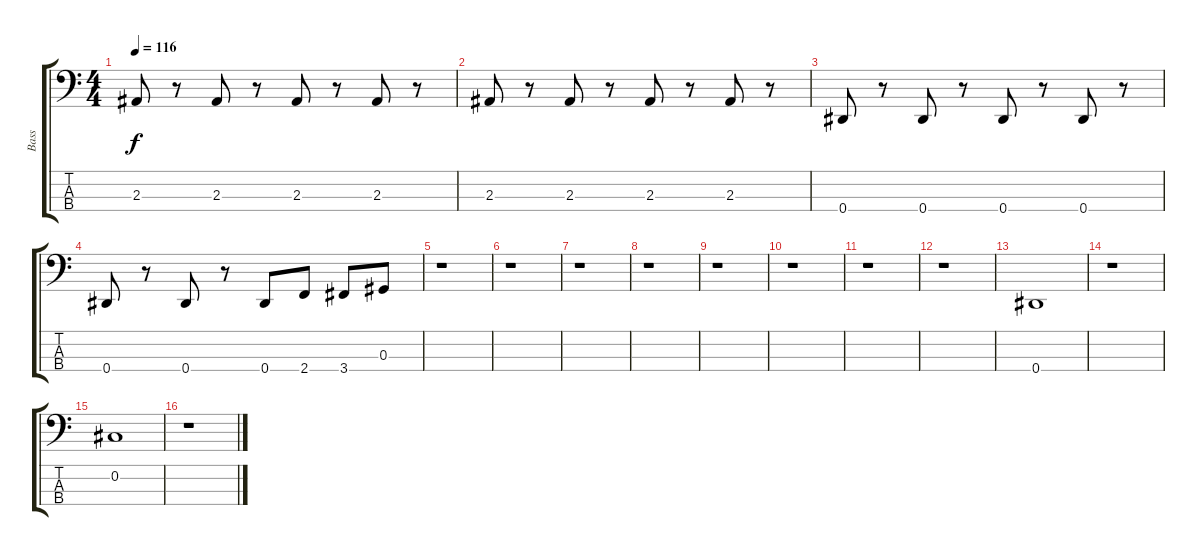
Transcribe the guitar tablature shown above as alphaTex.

\track ("Bass" "Bass") {instrument electricbassfinger}
\staff {score tabs}
\tuning (Gb2 Db2 Ab1 Eb1) {hide}
\ts (4 4)
\tempo 116
\clef f4
\ks c
2.3.8{dy f} r.8 2.3.8 r.8 2.3.8 r.8 2.3.8 r.8 |
2.3.8 r.8 2.3.8 r.8 2.3.8 r.8 2.3.8 r.8 |
0.4.8 r.8 0.4.8 r.8 0.4.8 r.8 0.4.8 r.8 |
0.4.8 r.8 0.4.8 r.8 0.4.8 2.4.8 3.4.8 0.3.8 |
r.1 |
r.1 |
r.1 |
r.1 |
r.1 |
r.1 |
r.1 |
r.1 |
0.4.1 |
r.1 |
0.2.1 |
r.1
